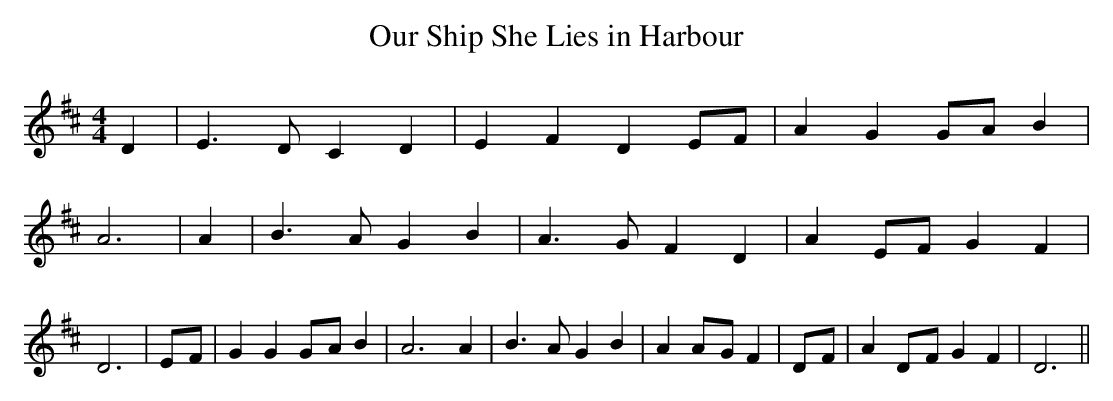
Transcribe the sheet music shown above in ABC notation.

X:1
T:Our Ship She Lies in Harbour
M:4/4
L:1/4
K:D
 D| E3/2 D/2 C D| E- F DE/2-F/2| A GG/2-A/2 B| A3| A| B3/2 A/2 G B|\
 A3/2 G/2 F D| AE/2-F/2 G F| D3|E/2-F/2| G GG/2-A/2 B| A3 A| B3/2 A/2 G B|\
 AA/2-G/2 F|D/2-F/2| AD/2-F/2 G F| D3||
